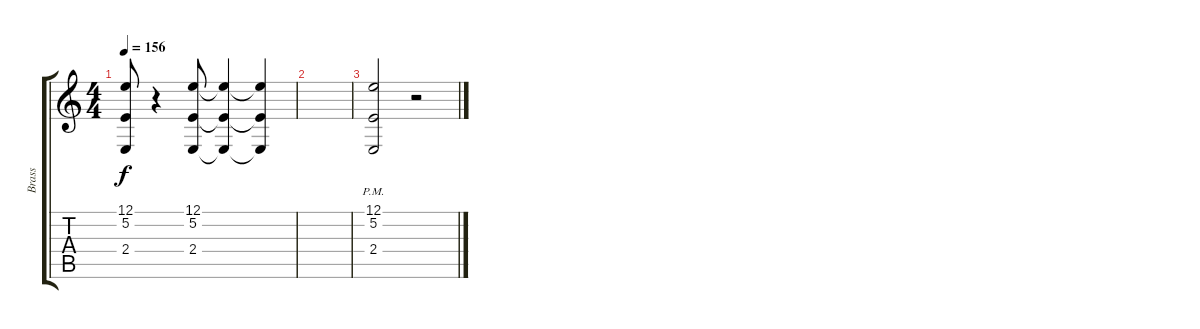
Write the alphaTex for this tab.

\track ("Brass" "Brass") {instrument trumpet}
\staff {score tabs}
\tuning (E4 B3 G3 D3 A2 E2) {hide}
\ts (4 4)
\tempo 156
\clef g2
\ks c
(12.1 5.2 2.4).8{dy f} r.4 (12.1 5.2 2.4).8 (12.1{t} 5.2{t} 2.4{t}).4 (12.1{t} 5.2{t} 2.4{t}).4 |
|
(12.1{pm} 5.2{pm} 2.4{pm}).2 r.2
